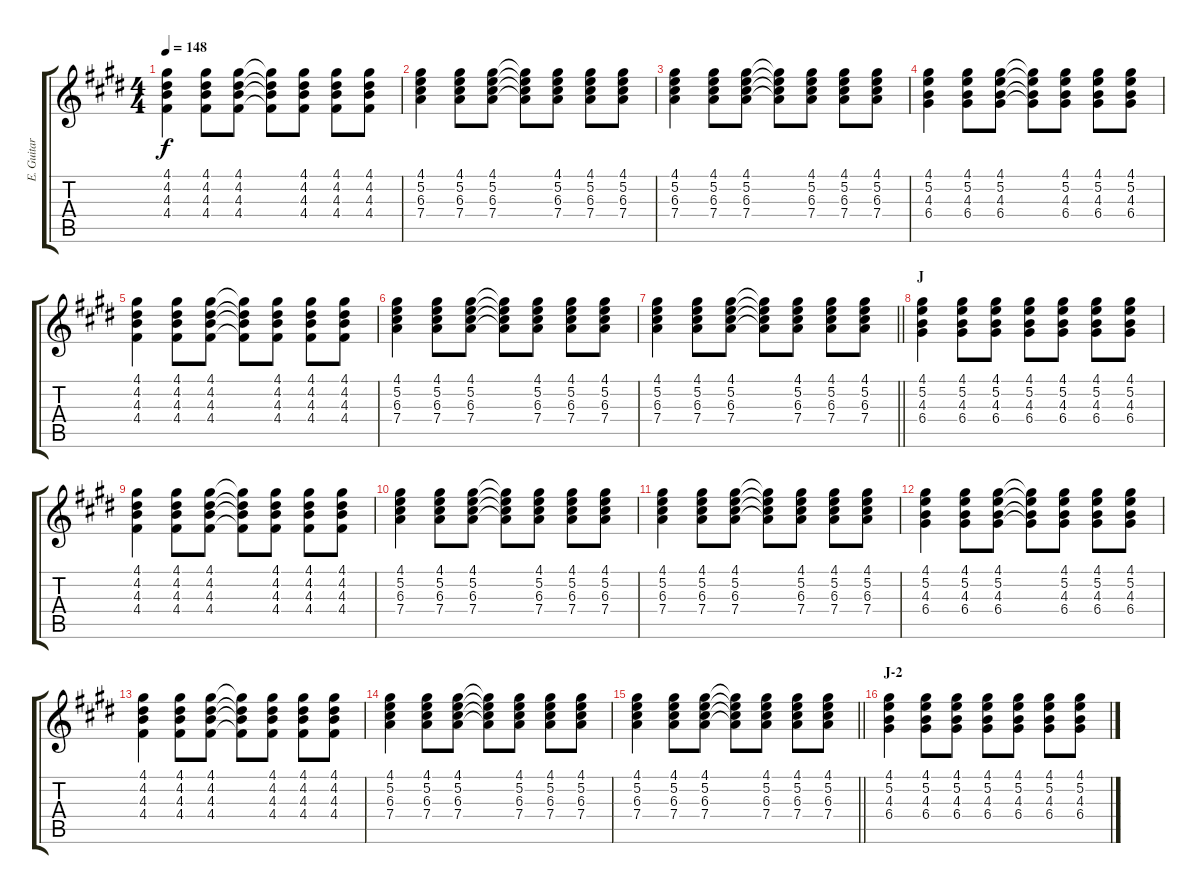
\track ("E. Guitar II" "E. Guitar ") {instrument electricguitarclean}
\staff {score tabs}
\tuning (E4 B3 G3 D3 A2 E2) {hide}
\ts (4 4)
\tempo 148
\clef g2
\ks e
(4.1 4.2 4.3 4.4).4{dy f} (4.1 4.2 4.3 4.4).8 (4.1 4.2 4.3 4.4).8 (4.1{t} 4.2{t} 4.3{t} 4.4{t}).8 (4.1 4.2 4.3 4.4).8 (4.1 4.2 4.3 4.4).8 (4.1 4.2 4.3 4.4).8 |
(4.1 5.2 6.3 7.4).4 (4.1 5.2 6.3 7.4).8 (4.1 5.2 6.3 7.4).8 (4.1{t} 5.2{t} 6.3{t} 7.4{t}).8 (4.1 5.2 6.3 7.4).8 (4.1 5.2 6.3 7.4).8 (4.1 5.2 6.3 7.4).8 |
(4.1 5.2 6.3 7.4).4 (4.1 5.2 6.3 7.4).8 (4.1 5.2 6.3 7.4).8 (4.1{t} 5.2{t} 6.3{t} 7.4{t}).8 (4.1 5.2 6.3 7.4).8 (4.1 5.2 6.3 7.4).8 (4.1 5.2 6.3 7.4).8 |
(4.1 5.2 4.3 6.4).4 (4.1 5.2 4.3 6.4).8 (4.1 5.2 4.3 6.4).8 (4.1{t} 5.2{t} 4.3{t} 6.4{t}).8 (4.1 5.2 4.3 6.4).8 (4.1 5.2 4.3 6.4).8 (4.1 5.2 4.3 6.4).8 |
(4.1 4.2 4.3 4.4).4 (4.1 4.2 4.3 4.4).8 (4.1 4.2 4.3 4.4).8 (4.1{t} 4.2{t} 4.3{t} 4.4{t}).8 (4.1 4.2 4.3 4.4).8 (4.1 4.2 4.3 4.4).8 (4.1 4.2 4.3 4.4).8 |
(4.1 5.2 6.3 7.4).4 (4.1 5.2 6.3 7.4).8 (4.1 5.2 6.3 7.4).8 (4.1{t} 5.2{t} 6.3{t} 7.4{t}).8 (4.1 5.2 6.3 7.4).8 (4.1 5.2 6.3 7.4).8 (4.1 5.2 6.3 7.4).8 |
\barLineRight lightlight
(4.1 5.2 6.3 7.4).4 (4.1 5.2 6.3 7.4).8 (4.1 5.2 6.3 7.4).8 (4.1{t} 5.2{t} 6.3{t} 7.4{t}).8 (4.1 5.2 6.3 7.4).8 (4.1 5.2 6.3 7.4).8 (4.1 5.2 6.3 7.4).8 |
\section ("" "J")
(4.1 5.2 4.3 6.4).4 (4.1 5.2 4.3 6.4).8 (4.1 5.2 4.3 6.4).8 (4.1 5.2 4.3 6.4).8 (4.1 5.2 4.3 6.4).8 (4.1 5.2 4.3 6.4).8 (4.1 5.2 4.3 6.4).8 |
(4.1 4.2 4.3 4.4).4 (4.1 4.2 4.3 4.4).8 (4.1 4.2 4.3 4.4).8 (4.1{t} 4.2{t} 4.3{t} 4.4{t}).8 (4.1 4.2 4.3 4.4).8 (4.1 4.2 4.3 4.4).8 (4.1 4.2 4.3 4.4).8 |
(4.1 5.2 6.3 7.4).4 (4.1 5.2 6.3 7.4).8 (4.1 5.2 6.3 7.4).8 (4.1{t} 5.2{t} 6.3{t} 7.4{t}).8 (4.1 5.2 6.3 7.4).8 (4.1 5.2 6.3 7.4).8 (4.1 5.2 6.3 7.4).8 |
(4.1 5.2 6.3 7.4).4 (4.1 5.2 6.3 7.4).8 (4.1 5.2 6.3 7.4).8 (4.1{t} 5.2{t} 6.3{t} 7.4{t}).8 (4.1 5.2 6.3 7.4).8 (4.1 5.2 6.3 7.4).8 (4.1 5.2 6.3 7.4).8 |
(4.1 5.2 4.3 6.4).4 (4.1 5.2 4.3 6.4).8 (4.1 5.2 4.3 6.4).8 (4.1{t} 5.2{t} 4.3{t} 6.4{t}).8 (4.1 5.2 4.3 6.4).8 (4.1 5.2 4.3 6.4).8 (4.1 5.2 4.3 6.4).8 |
(4.1 4.2 4.3 4.4).4 (4.1 4.2 4.3 4.4).8 (4.1 4.2 4.3 4.4).8 (4.1{t} 4.2{t} 4.3{t} 4.4{t}).8 (4.1 4.2 4.3 4.4).8 (4.1 4.2 4.3 4.4).8 (4.1 4.2 4.3 4.4).8 |
(4.1 5.2 6.3 7.4).4 (4.1 5.2 6.3 7.4).8 (4.1 5.2 6.3 7.4).8 (4.1{t} 5.2{t} 6.3{t} 7.4{t}).8 (4.1 5.2 6.3 7.4).8 (4.1 5.2 6.3 7.4).8 (4.1 5.2 6.3 7.4).8 |
\barLineRight lightlight
(4.1 5.2 6.3 7.4).4 (4.1 5.2 6.3 7.4).8 (4.1 5.2 6.3 7.4).8 (4.1{t} 5.2{t} 6.3{t} 7.4{t}).8 (4.1 5.2 6.3 7.4).8 (4.1 5.2 6.3 7.4).8 (4.1 5.2 6.3 7.4).8 |
\section ("" "J-2")
(4.1 5.2 4.3 6.4).4 (4.1 5.2 4.3 6.4).8 (4.1 5.2 4.3 6.4).8 (4.1 5.2 4.3 6.4).8 (4.1 5.2 4.3 6.4).8 (4.1 5.2 4.3 6.4).8 (4.1 5.2 4.3 6.4).8
